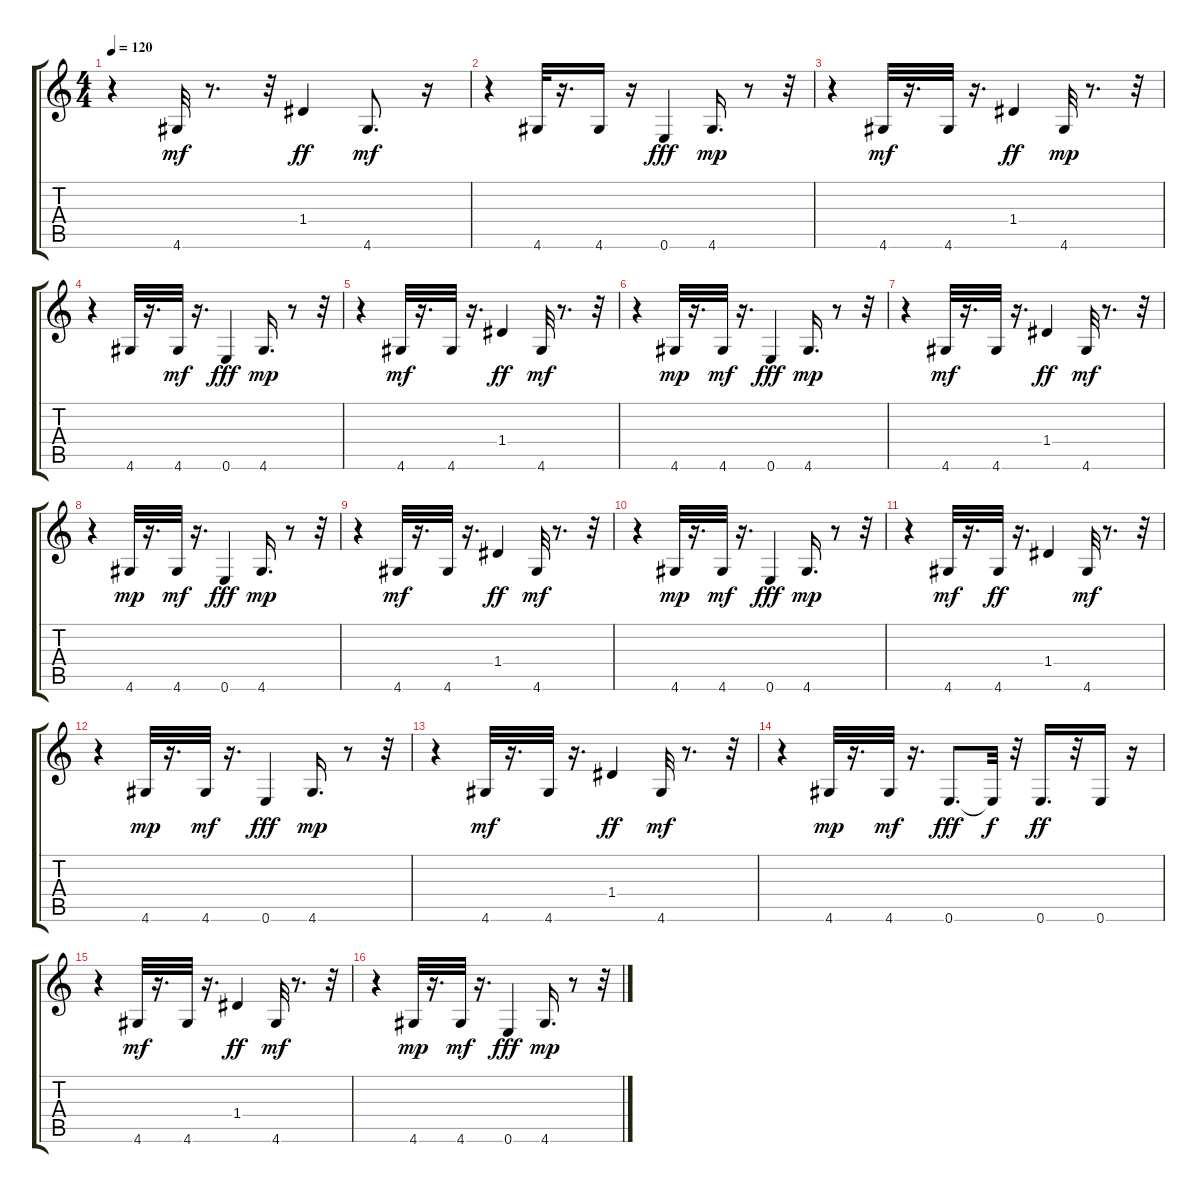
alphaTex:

\track "" {instrument acousticguitarsteel}
\staff {score tabs}
\tuning (E4 B3 G3 D3 A2 E2) {hide}
\ts (4 4)
\tempo 120
\clef g2
\ks c
r.4{dy mp} 4.6.32{dy mf} r.8{d} r.32 1.4.4{dy ff} 4.6.8{d dy mf} r.16 |
r.4 4.6.32 r.16{d} 4.6.16 r.16 0.6.4{dy fff} 4.6.16{d dy mp} r.8 r.32 |
r.4 4.6.32{dy mf} r.16{d} 4.6.32 r.16{d} 1.4.4{dy ff} 4.6.32{dy mp} r.8{d} r.32 |
r.4 4.6.32 r.16{d} 4.6.32{dy mf} r.16{d} 0.6.4{dy fff} 4.6.16{d dy mp} r.8 r.32 |
r.4 4.6.32{dy mf} r.16{d} 4.6.32 r.16{d} 1.4.4{dy ff} 4.6.32{dy mf} r.8{d} r.32 |
r.4 4.6.32{dy mp} r.16{d} 4.6.32{dy mf} r.16{d} 0.6.4{dy fff} 4.6.16{d dy mp} r.8 r.32 |
r.4 4.6.32{dy mf} r.16{d} 4.6.32 r.16{d} 1.4.4{dy ff} 4.6.32{dy mf} r.8{d} r.32 |
r.4 4.6.32{dy mp} r.16{d} 4.6.32{dy mf} r.16{d} 0.6.4{dy fff} 4.6.16{d dy mp} r.8 r.32 |
r.4 4.6.32{dy mf} r.16{d} 4.6.32 r.16{d} 1.4.4{dy ff} 4.6.32{dy mf} r.8{d} r.32 |
r.4 4.6.32{dy mp} r.16{d} 4.6.32{dy mf} r.16{d} 0.6.4{dy fff} 4.6.16{d dy mp} r.8 r.32 |
r.4 4.6.32{dy mf} r.16{d} 4.6.32{dy ff} r.16{d} 1.4.4 4.6.32{dy mf} r.8{d} r.32 |
r.4 4.6.32{dy mp} r.16{d} 4.6.32{dy mf} r.16{d} 0.6.4{dy fff} 4.6.16{d dy mp} r.8 r.32 |
r.4 4.6.32{dy mf} r.16{d} 4.6.32 r.16{d} 1.4.4{dy ff} 4.6.32{dy mf} r.8{d} r.32 |
r.4 4.6.32{dy mp} r.16{d} 4.6.32{dy mf} r.16{d} 0.6.8{d dy fff} 0.6{t}.32{dy f} r.32 0.6.16{d dy ff} r.32 0.6.16 r.16 |
r.4 4.6.32{dy mf} r.16{d} 4.6.32 r.16{d} 1.4.4{dy ff} 4.6.32{dy mf} r.8{d} r.32 |
r.4 4.6.32{dy mp} r.16{d} 4.6.32{dy mf} r.16{d} 0.6.4{dy fff} 4.6.16{d dy mp} r.8 r.32
